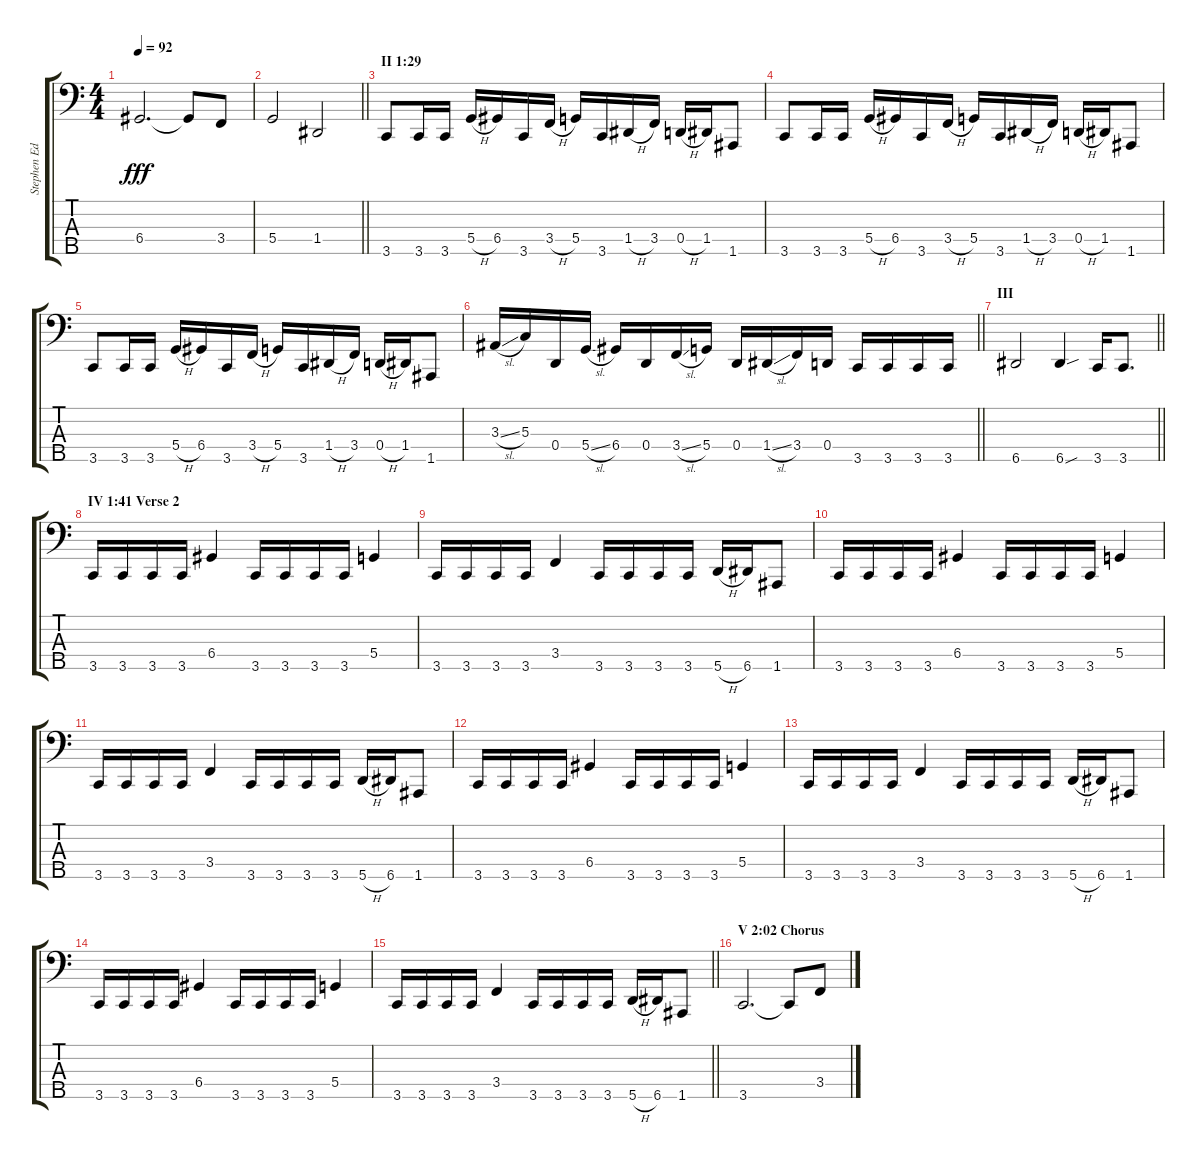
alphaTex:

\track ("Stephen Edmondson (bass guitar)" "Stephen Ed") {instrument electricbasspick}
\staff {score tabs}
\tuning (F2 C2 G1 D1 A0) {hide}
\ts (4 4)
\tempo 92
\clef f4
\ks c
6.4.2{d dy fff} 6.4{t}.8 3.4.8 |
\barLineRight lightlight
5.4.2 1.4.2 |
\section ("" "II 1:29")
3.5.8 3.5.16 3.5.16 5.4{h}.16 6.4.16 3.5.16 3.4{h}.16 5.4.16 3.5.16 1.4{h}.16 3.4.16 0.4{h}.16 1.4.16 1.5.8 |
3.5.8 3.5.16 3.5.16 5.4{h}.16 6.4.16 3.5.16 3.4{h}.16 5.4.16 3.5.16 1.4{h}.16 3.4.16 0.4{h}.16 1.4.16 1.5.8 |
3.5.8 3.5.16 3.5.16 5.4{h}.16 6.4.16 3.5.16 3.4{h}.16 5.4.16 3.5.16 1.4{h}.16 3.4.16 0.4{h}.16 1.4.16 1.5.8 |
\barLineRight lightlight
3.3{sl}.16 5.3.16 0.4.16 5.4{sl}.16 6.4.16 0.4.16 3.4{sl}.16 5.4.16 0.4.16 1.4{sl}.16 3.4.16 0.4.16 3.5.16 3.5.16 3.5.16 3.5.16 |
\section ("" "III ")
\barLineRight lightlight
6.5.2 6.5{sou}.4 3.5.16 3.5.8{d} |
\section ("" "IV 1:41 Verse 2")
3.5.16 3.5.16 3.5.16 3.5.16 6.4.4 3.5.16 3.5.16 3.5.16 3.5.16 5.4.4 |
3.5.16 3.5.16 3.5.16 3.5.16 3.4.4 3.5.16 3.5.16 3.5.16 3.5.16 5.5{h}.16 6.5.16 1.5.8 |
3.5.16 3.5.16 3.5.16 3.5.16 6.4.4 3.5.16 3.5.16 3.5.16 3.5.16 5.4.4 |
3.5.16 3.5.16 3.5.16 3.5.16 3.4.4 3.5.16 3.5.16 3.5.16 3.5.16 5.5{h}.16 6.5.16 1.5.8 |
3.5.16 3.5.16 3.5.16 3.5.16 6.4.4 3.5.16 3.5.16 3.5.16 3.5.16 5.4.4 |
3.5.16 3.5.16 3.5.16 3.5.16 3.4.4 3.5.16 3.5.16 3.5.16 3.5.16 5.5{h}.16 6.5.16 1.5.8 |
3.5.16 3.5.16 3.5.16 3.5.16 6.4.4 3.5.16 3.5.16 3.5.16 3.5.16 5.4.4 |
\barLineRight lightlight
3.5.16 3.5.16 3.5.16 3.5.16 3.4.4 3.5.16 3.5.16 3.5.16 3.5.16 5.5{h}.16 6.5.16 1.5.8 |
\section ("" "V 2:02 Chorus")
3.5.2{d} 3.5{t}.8 3.4.8
